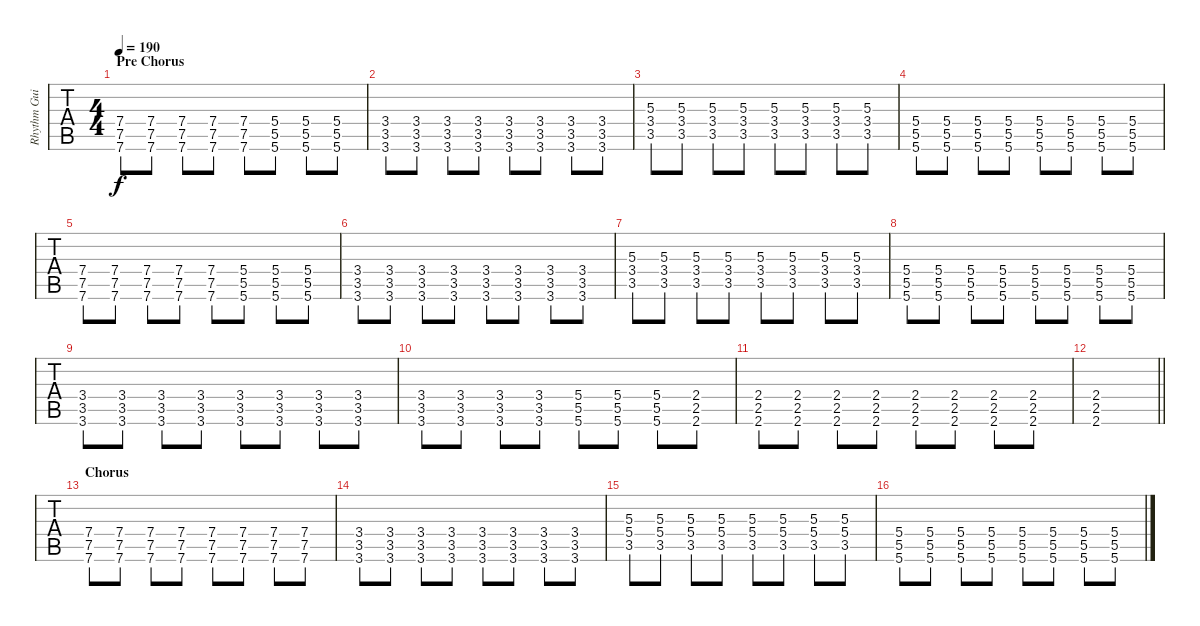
\track ("Rhythm Guitar" "Rhythm Gui") {instrument distortionguitar}
\staff {tabs}
\tuning (D4 A3 F3 C3 G2 C2) {hide}
\ts (4 4)
\section ("" "Pre Chorus")
\tempo 190
\clef g2
\ks c
(7.4 7.5 7.6).8{dy f} (7.4 7.5 7.6).8 (7.4 7.5 7.6).8 (7.4 7.5 7.6).8 (7.4 7.5 7.6).8 (5.4 5.5 5.6).8 (5.4 5.5 5.6).8 (5.4 5.5 5.6).8 |
(3.4 3.5 3.6).8 (3.4 3.5 3.6).8 (3.4 3.5 3.6).8 (3.4 3.5 3.6).8 (3.4 3.5 3.6).8 (3.4 3.5 3.6).8 (3.4 3.5 3.6).8 (3.4 3.5 3.6).8 |
(5.3 3.4 3.5).8 (5.3 3.4 3.5).8 (5.3 3.4 3.5).8 (5.3 3.4 3.5).8 (5.3 3.4 3.5).8 (5.3 3.4 3.5).8 (5.3 3.4 3.5).8 (5.3 3.4 3.5).8 |
(5.4 5.5 5.6).8 (5.4 5.5 5.6).8 (5.4 5.5 5.6).8 (5.4 5.5 5.6).8 (5.4 5.5 5.6).8 (5.4 5.5 5.6).8 (5.4 5.5 5.6).8 (5.4 5.5 5.6).8 |
(7.4 7.5 7.6).8 (7.4 7.5 7.6).8 (7.4 7.5 7.6).8 (7.4 7.5 7.6).8 (7.4 7.5 7.6).8 (5.4 5.5 5.6).8 (5.4 5.5 5.6).8 (5.4 5.5 5.6).8 |
(3.4 3.5 3.6).8 (3.4 3.5 3.6).8 (3.4 3.5 3.6).8 (3.4 3.5 3.6).8 (3.4 3.5 3.6).8 (3.4 3.5 3.6).8 (3.4 3.5 3.6).8 (3.4 3.5 3.6).8 |
(5.3 3.4 3.5).8 (5.3 3.4 3.5).8 (5.3 3.4 3.5).8 (5.3 3.4 3.5).8 (5.3 3.4 3.5).8 (5.3 3.4 3.5).8 (5.3 3.4 3.5).8 (5.3 3.4 3.5).8 |
(5.4 5.5 5.6).8 (5.4 5.5 5.6).8 (5.4 5.5 5.6).8 (5.4 5.5 5.6).8 (5.4 5.5 5.6).8 (5.4 5.5 5.6).8 (5.4 5.5 5.6).8 (5.4 5.5 5.6).8 |
(3.4 3.5 3.6).8 (3.4 3.5 3.6).8 (3.4 3.5 3.6).8 (3.4 3.5 3.6).8 (3.4 3.5 3.6).8 (3.4 3.5 3.6).8 (3.4 3.5 3.6).8 (3.4 3.5 3.6).8 |
(3.4 3.5 3.6).8 (3.4 3.5 3.6).8 (3.4 3.5 3.6).8 (3.4 3.5 3.6).8 (5.4 5.5 5.6).8 (5.4 5.5 5.6).8 (5.4 5.5 5.6).8 (2.4 2.5 2.6).8 |
(2.4 2.5 2.6).8 (2.4 2.5 2.6).8 (2.4 2.5 2.6).8 (2.4 2.5 2.6).8 (2.4 2.5 2.6).8 (2.4 2.5 2.6).8 (2.4 2.5 2.6).8 (2.4 2.5 2.6).8 |
\barLineRight lightlight
(2.4 2.5 2.6).1 |
\section ("" "Chorus")
(7.4 7.5 7.6).8 (7.4 7.5 7.6).8 (7.4 7.5 7.6).8 (7.4 7.5 7.6).8 (7.4 7.5 7.6).8 (7.4 7.5 7.6).8 (7.4 7.5 7.6).8 (7.4 7.5 7.6).8 |
(3.4 3.5 3.6).8 (3.4 3.5 3.6).8 (3.4 3.5 3.6).8 (3.4 3.5 3.6).8 (3.4 3.5 3.6).8 (3.4 3.5 3.6).8 (3.4 3.5 3.6).8 (3.4 3.5 3.6).8 |
(5.3 5.4 3.5).8 (5.3 5.4 3.5).8 (5.3 5.4 3.5).8 (5.3 5.4 3.5).8 (5.3 5.4 3.5).8 (5.3 5.4 3.5).8 (5.3 5.4 3.5).8 (5.3 5.4 3.5).8 |
(5.4 5.5 5.6).8 (5.4 5.5 5.6).8 (5.4 5.5 5.6).8 (5.4 5.5 5.6).8 (5.4 5.5 5.6).8 (5.4 5.5 5.6).8 (5.4 5.5 5.6).8 (5.4 5.5 5.6).8
